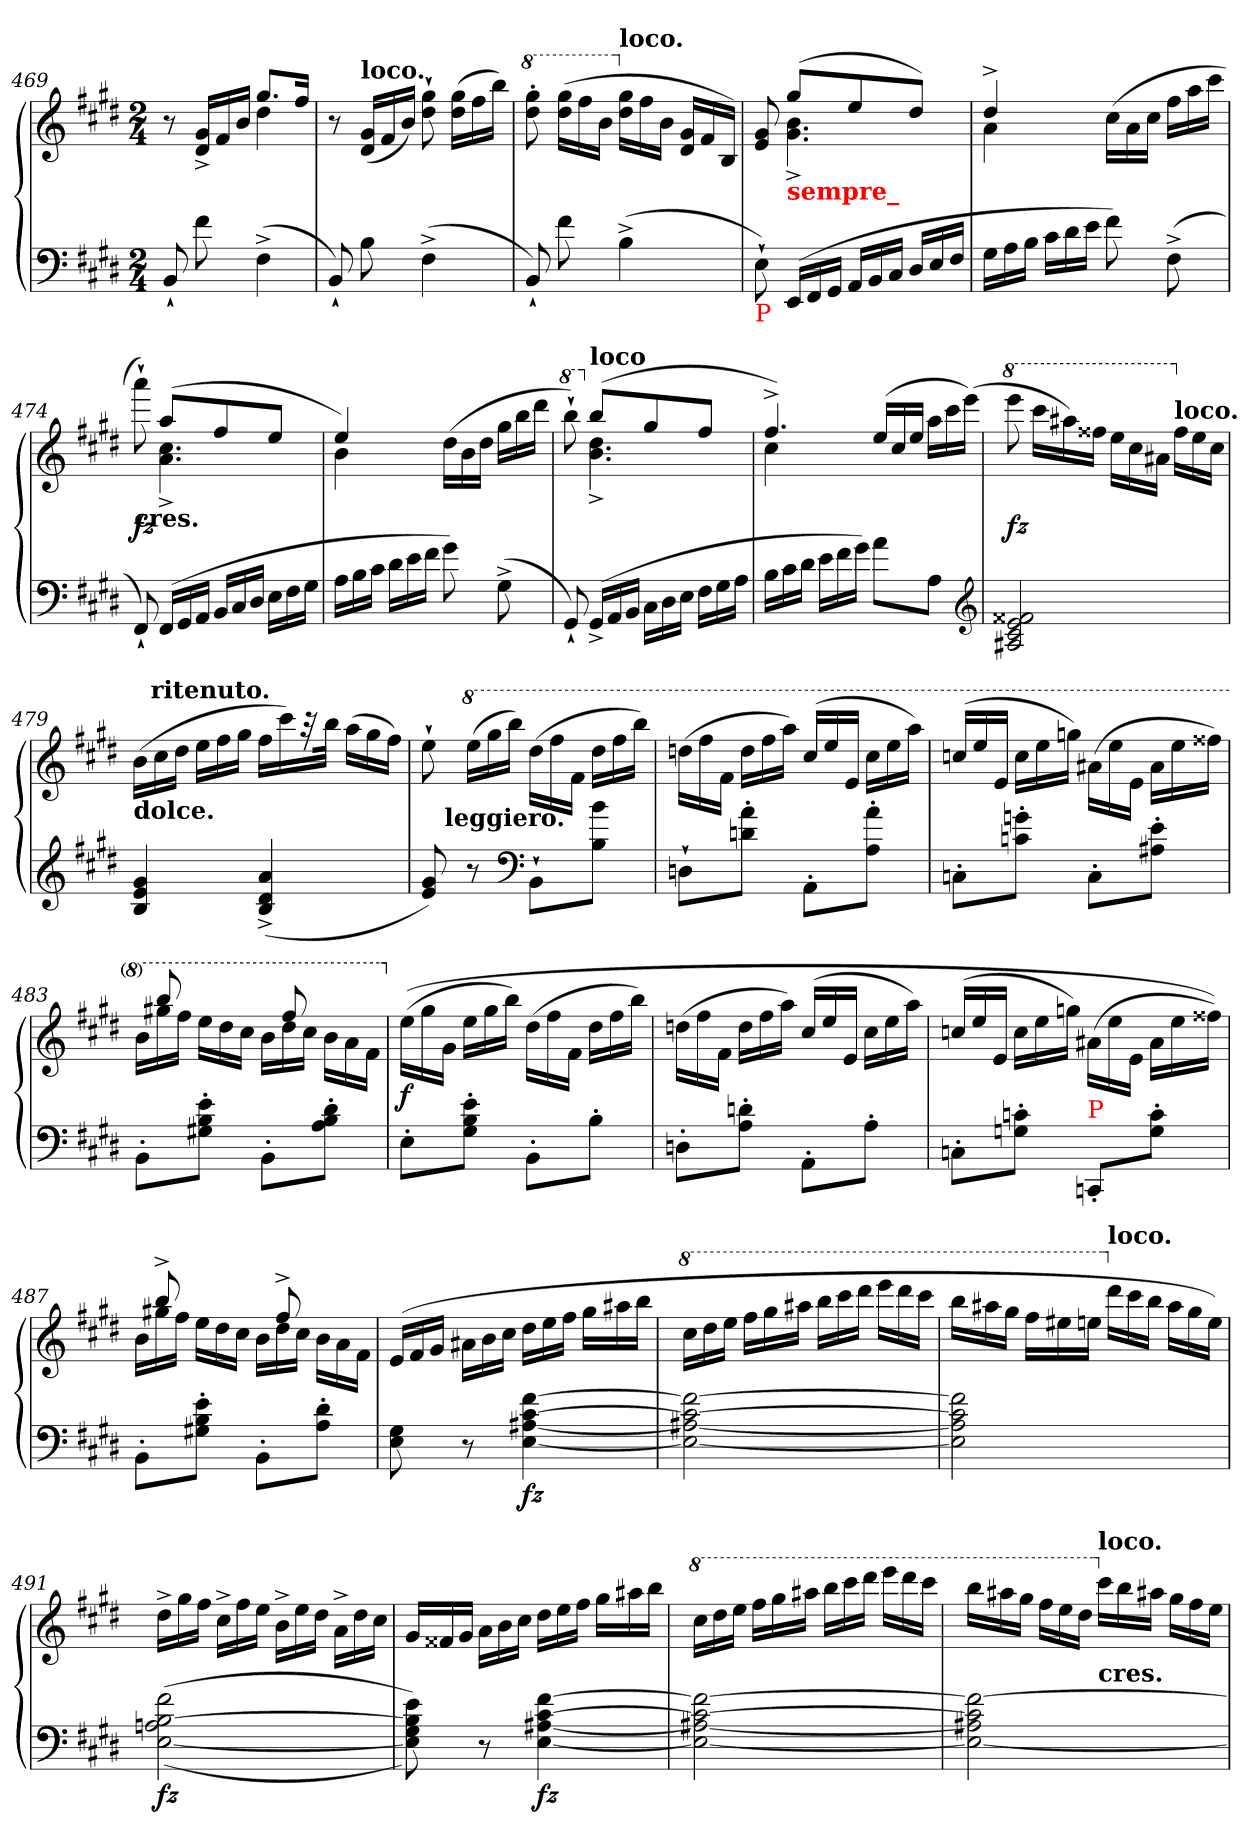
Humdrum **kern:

**kern	**kern	**dynam
*part1	*part1	*part1
*staff2	*staff1	*staff1/2
*clefF4	*clefG2	*
*k[f#c#g#d#]	*k[f#c#g#d#]	*
*M2/4	*M2/4	*
=469	=469	=469
*	*^	*
8BB`	4ryy	8ra	.
*	*	*Xtuplet	*
8f#	.	24g#^> 24d#^>LL	.
.	.	24f#	.
.	.	24bJJ	.
(>4F#^	8.gg#L	4dd#	.
.	16ff#Jk	.	.
*	*v	*v	*
=470	=470	=470
8BB`)	8r	.
!	!LO:TX:a:B:t=loco.	!
8B	(<24g# 24d#LL	.
.	24f#	.
.	24bJJ)	.
(>4F#^	8gg#` 8dd#`	.
.	(>24gg# 24dd#LL	.
.	24ff#	.
.	24bbJJ)	.
=471	=471	=471
*	*8va	*
8BB`)	8ggg#' 8ddd#'	.
8f#	(>24ggg# 24ddd#LL	.
.	24fff#	.
.	24bbJJ	.
*	*X8va	*
!	!LO:TX:a:B:t=loco.	!
(>4B^<	24gg# 24dd#LL	.
.	24ff#	.
.	24bJJ	.
.	24g# 24d#LL	.
.	24f#	.
.	24BJJ)	.
=472	=472	=472
*	*^	*
!LO:TX:b:color=red:t=P	!	!	!
8E`)	8g# 8e	8ryy	.
*Xtuplet	*	*	*
!	!LO:TX:b:B:color=red:t=sempre_	!	!
(>24EELL	(>8gg#L	4.b^< 4.g#^<	.
24FF#	.	.	.
24GG#JJ	.	.	.
24AALL	8ee	.	.
24BB	.	.	.
24C#JJ	.	.	.
24D#/LL	8dd#J)	.	.
24E	.	.	.
24F#JJ	.	.	.
=473	=473	=473	=473
24G#LL	4dd#^	4a	.
24A	.	.	.
24BJJ	.	.	.
24c#LL	.	.	.
24d#	.	.	.
24eJJ	.	.	.
8f#)	(>24cc#LL	4ryy	.
.	24a	.	.
.	24cc#JJ	.	.
(>8F#^<	24ff#LL	.	.
.	24aa	.	.
.	24ccc#JJ	.	.
=474	=474	=474	=474
!	!LO:TX:c:B:t=cres.	!	!
8FF#`)	8aaa`)	8ryy	fz
(>24FF#LL	(>8aaL	4.cc#^< 4.a^<	.
24GG#	.	.	.
24AAJJ	.	.	.
24BBLL	8ff#	.	.
24C#	.	.	.
24D#JJ	.	.	.
24ELL	8eeJ	.	.
24F#	.	.	.
24G#JJ	.	.	.
=475	=475	=475	=475
24ALL	4ee)	4b	.
24B	.	.	.
24c#JJ	.	.	.
24d#\LL	.	.	.
24e\	.	.	.
24f#\JJ	.	.	.
8g#\)	(>24dd#LL	4ryy	.
.	24b	.	.
.	24dd#JJ	.	.
(>8G#^	24gg#\LL	.	.
.	24bb	.	.
.	24ddd#JJ	.	.
=476	=476	=476	=476
*	*8va	*	*
8GG#`)	8bbb`\)	8ryy	.
*	*X8va	*	*
!	!LO:TX:a:B:t=loco	!	!
(>24GG#^LL	(>8bbL	4.dd#^< 4.b^<	.
24AA	.	.	.
24BBJJ	.	.	.
24C#LL	8gg#	.	.
24D#	.	.	.
24EJJ	.	.	.
24F#LL	8ff#J	.	.
24G#	.	.	.
24AJJ	.	.	.
=477	=477	=477	=477
24BLL	4.ff#^)	4cc#	.
24c#	.	.	.
24d#JJ	.	.	.
24e\LL	.	.	.
24f#\	.	.	.
24g#\JJ)	.	.	.
8a\L	.	(>24ee/LL	.
.	.	24cc#	.
.	.	24eeJJ	.
8AJ	8ryy	24aaLL	.
.	.	24ccc#	.
.	.	(>24eeeJJ)	.
*	*v	*v	*
*clefG2	*	*
=478	=478	=478
*	*8va	*
2f##X 2e 2c# 2A#X	8eeee	fz
.	24cccc#LL	.
.	24aaa#X)	.
.	24fff##XJJ	.
.	24eeeLL	.
.	24ccc#	.
.	24aa#XJJ	.
*	*X8va	*
!	!LO:TX:a:B:t=loco.	!
.	24ff##LL	.
.	24ee	.
.	24cc#JJ	.
=479	=479	=479
!	!LO:TX:b:B:t=dolce.	!
4g# 4e 4B	(>24bLL	.
!	!LO:TX:a:B:t=ritenuto.	!
.	24cc#	.
.	24dd#JJ	.
.	24eeLL	.
.	24ff#	.
.	24gg#JJ	.
(<4a^> 4d#^> 4B^>	24ff#LL	.
.	24ccc#)	.
.	48raa	.
.	48bbJJk	.
.	(>24aaLL	.
.	24gg#	.
.	24ff#JJ)	.
=480	=480	=480
!	!LO:TX:a:B:t=a Tempo.	!
*	*^	*
8g# 8e)	8ee`	16ryy	.
!	!	!LO:TX:b:B:t=leggiero.	!
.	.	4..ryy	.
*	*8va	*	*
8r	(>24eeeLL	.	.
.	24ggg#	.	.
.	24bbbJJ)	.	.
*clefF4	*	*	*
8BB`L	(>24ddd#LL	.	.
.	24fff#	.	.
.	24ff#JJ	.	.
8b 8BJ	24ddd#LL	.	.
.	24fff#	.	.
.	24bbbJJ)	.	.
*	*v	*v	*
=481	=481	=481
8Dn`L	(>24dddnLL	.
.	24fff#	.
.	24ff#JJ	.
8a' 8dn'J	24dddLL	.
.	24fff#	.
.	24aaaJJ)	.
8AA'L	(>24ccc#LL	.
.	24eee	.
.	24eeJJ	.
8a' 8A'J	24ccc#LL	.
.	24eee	.
.	24aaaJJ)	.
=482	=482	=482
8Cn'L	(>24cccnLL	.
.	24eee	.
.	24eeJJ	.
8gn' 8c'J	24cccLL	.
.	24eee	.
.	24gggnJJ)	.
8C'L	(>24aa#X\LL	.
.	24eee	.
.	24eeJJ	.
8e' 8A#X'J	24aa#LL	.
.	24eee	.
.	24fff##XJJ)	.
=483	=483	=483
*	*^	*
8BB'L	24ryy	24bbLL	.
.	12bbb	24ggg#X	.
.	.	24fff#JJ	.
8e' 8B' 8G#X'J	8ryy	24eeeLL	.
.	.	24ddd#	.
.	.	24ccc#JJ	.
8BB'L	24ryy	24bbLL	.
.	12fff#	24ddd#	.
.	.	24ccc#JJ	.
8d#' 8B' 8A'J	8ryy	24bb\LL	.
.	.	24aa	.
.	.	24ff#JJ	.
*	*v	*v	*
=484	=484	=484
*	*X8va	*
*	*^	*
!	!LO:TX:a:B:t=loco.	!	!
*	*v	*v	*
8E'L	(>(24eeLL	f
.	24gg#	.
.	24g#JJ	.
8e' 8B' 8G#'J	24eeLL	.
.	24gg#	.
.	24bbJJ)	.
8BB'L	(24dd#LL	.
.	24ff#	.
.	24f#JJ	.
8B'J	24dd#LL	.
.	24ff#	.
.	24bbJJ)	.
=485	=485	=485
8Dn'L	(>24ddnLL	.
.	24ff#	.
.	24f#JJ	.
8dn' 8A'J	24ddLL	.
.	24ff#	.
.	24aaJJ)	.
8AA'L	(24cc#LL	.
.	24ee	.
.	24eJJ	.
8A'J	24cc#LL	.
.	24ee	.
.	24aaJJ)	.
=486	=486	=486
8Cn'L	(24ccnLL	.
.	24ee	.
.	24eJJ	.
8cn' 8Gn'J	24ccLL	.
.	24ee	.
.	24ggnJJ)	.
!LO:TX:a:color=red:t=P	!	!
8CCn'</L	(24a#X\LL	.
.	24ee	.
.	24eJJ	.
8c'>\ 8G'>\J	24a#LL	.
.	24ee	.
.	24ff##XJJ))	.
=487	=487	=487
*	*^	*
8BB'L	24ryy	24bLL	.
.	12bb^	24gg#X	.
.	.	24ff#JJ	.
8e' 8B' 8G#X'J	8ryy	24eeLL	.
.	.	24dd#	.
.	.	24cc#JJ	.
8BB'L	24ryy	24bLL	.
.	12ff#^>/	24dd#	.
.	.	24cc#JJ	.
8d#' 8A'J	8ryy	24b\LL	.
.	.	24a	.
.	.	24f#JJ	.
=488	=488	=488	=488
!	!LO:TX:b:B:t=veloce.	!	!
*	*v	*v	*
8G# 8E	(>24eLL	.
.	24f#	.
.	24g#JJ	.
8r	24a#XLL	.
.	24b	.
.	24cc#JJ	.
!	!	!LO:DY:b=2
[4f# [4c# [4A#X [4E	24dd#LL	fz
.	24ee	.
.	24ff#JJ	.
.	24gg#LL	.
.	24aa#X	.
.	24bbJJ	.
=489	=489	=489
*	*8va	*
2f#_ 2c#_ 2A#X_ 2E_	24ccc#LL	.
.	24ddd#	.
.	24eeeJJ	.
.	24fff#LL	.
.	24ggg#	.
.	24aaa#XJJ	.
.	24bbbLL	.
.	24cccc#	.
.	24dddd#JJ	.
.	24eeeeLL	.
.	24dddd#	.
.	24cccc#JJ	.
=490	=490	=490
2f#] 2c#] 2A#] 2E]	24bbbLL	.
.	24aaa#X	.
.	24ggg#JJ	.
.	24fff#LL	.
.	24eee#X	.
.	24eeenJJ	.
*	*X8va	*
!	!LO:TX:a:B:t=loco.	!
.	24ddd#LL	.
.	24ccc#	.
.	24bbJJ	.
.	24aa#LL	.
.	24gg#	.
.	24eeJJ)	.
=491	=491	=491
!	!	!LO:DY:b=2
(>(>2f# [2B 2An [2E	24dd#^LL	fz
.	24gg#	.
.	24ff#JJ	.
.	24cc#^LL	.
.	24ff#	.
.	24eeJJ	.
.	24b^LL	.
.	24ee	.
.	24dd#JJ	.
.	24a^LL	.
.	24dd#	.
.	24cc#JJ	.
=492	=492	=492
8e 8B] 8G# 8E]))	24g#LL	.
.	24f##X	.
.	24g#JJ	.
8r	24aLL	.
.	24b	.
.	24cc#JJ	.
!	!	!LO:DY:b=2
[4f# [4c# [4A#X [4E	24dd#LL	fz
.	24ee	.
.	24ff#JJ	.
.	24gg#LL	.
.	24aa#X	.
.	24bbJJ	.
=493	=493	=493
*	*8va	*
2f#_ 2c#_ 2A#X_ 2E_	24ccc#LL	.
.	24ddd#	.
.	24eeeJJ	.
.	24fff#LL	.
.	24ggg#	.
.	24aaa#XJJ	.
.	24bbbLL	.
.	24cccc#	.
.	24dddd#JJ	.
.	24eeeeLL	.
.	24dddd#	.
.	24cccc#JJ	.
=494	=494	=494
2f#_ 2c#] 2A#X] 2E_	24bbbLL	.
.	24aaa#X	.
.	24ggg#JJ	.
.	24fff#LL	.
.	24eee	.
.	24ddd#JJ	.
*	*X8va	*
!	!LO:TX:c:B:t=cres.	!
!	!LO:TX:a:B:t=loco.	!
.	24ccc#LL	.
.	24bb	.
.	24aa#XJJ	.
.	24gg#LL	.
.	24ff#	.
.	24eeJJ	.
=	=	=
*-	*-	*-
